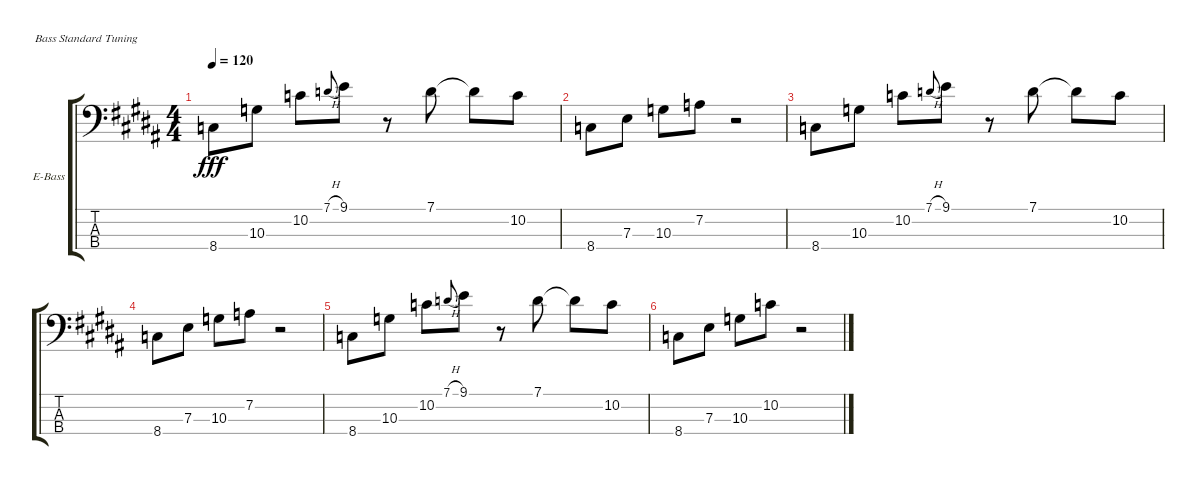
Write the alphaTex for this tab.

\defaultSystemsLayout 4
\bracketExtendMode groupsimilarinstruments
\firstSystemTrackNameOrientation horizontal
\otherSystemsTrackNameOrientation horizontal
\track ("Electric Bass" "E-Bass") {instrument electricbassfinger}
\staff {score tabs}
\tuning (G2 D2 A1 E1)
\ts (4 4)
\tempo 120
\clef f4
\ks b
8.4.8{dy fff} 10.3.8 10.2.8 7.1{h}.8{gr onbeat} 9.1.8 r.8 7.1.8 7.1{t}.8 10.2.8 |
8.4.8 7.3.8 10.3.8 7.2.8 r.2 |
8.4.8 10.3.8 10.2.8 7.1{h}.8{gr onbeat} 9.1.8 r.8 7.1.8 7.1{t}.8 10.2.8 |
8.4.8 7.3.8 10.3.8 7.2.8 r.2 |
8.4.8 10.3.8 10.2.8 7.1{h}.8{gr onbeat} 9.1.8 r.8 7.1.8 7.1{t}.8 10.2.8 |
8.4.8 7.3.8 10.3.8 10.2.8 r.2
